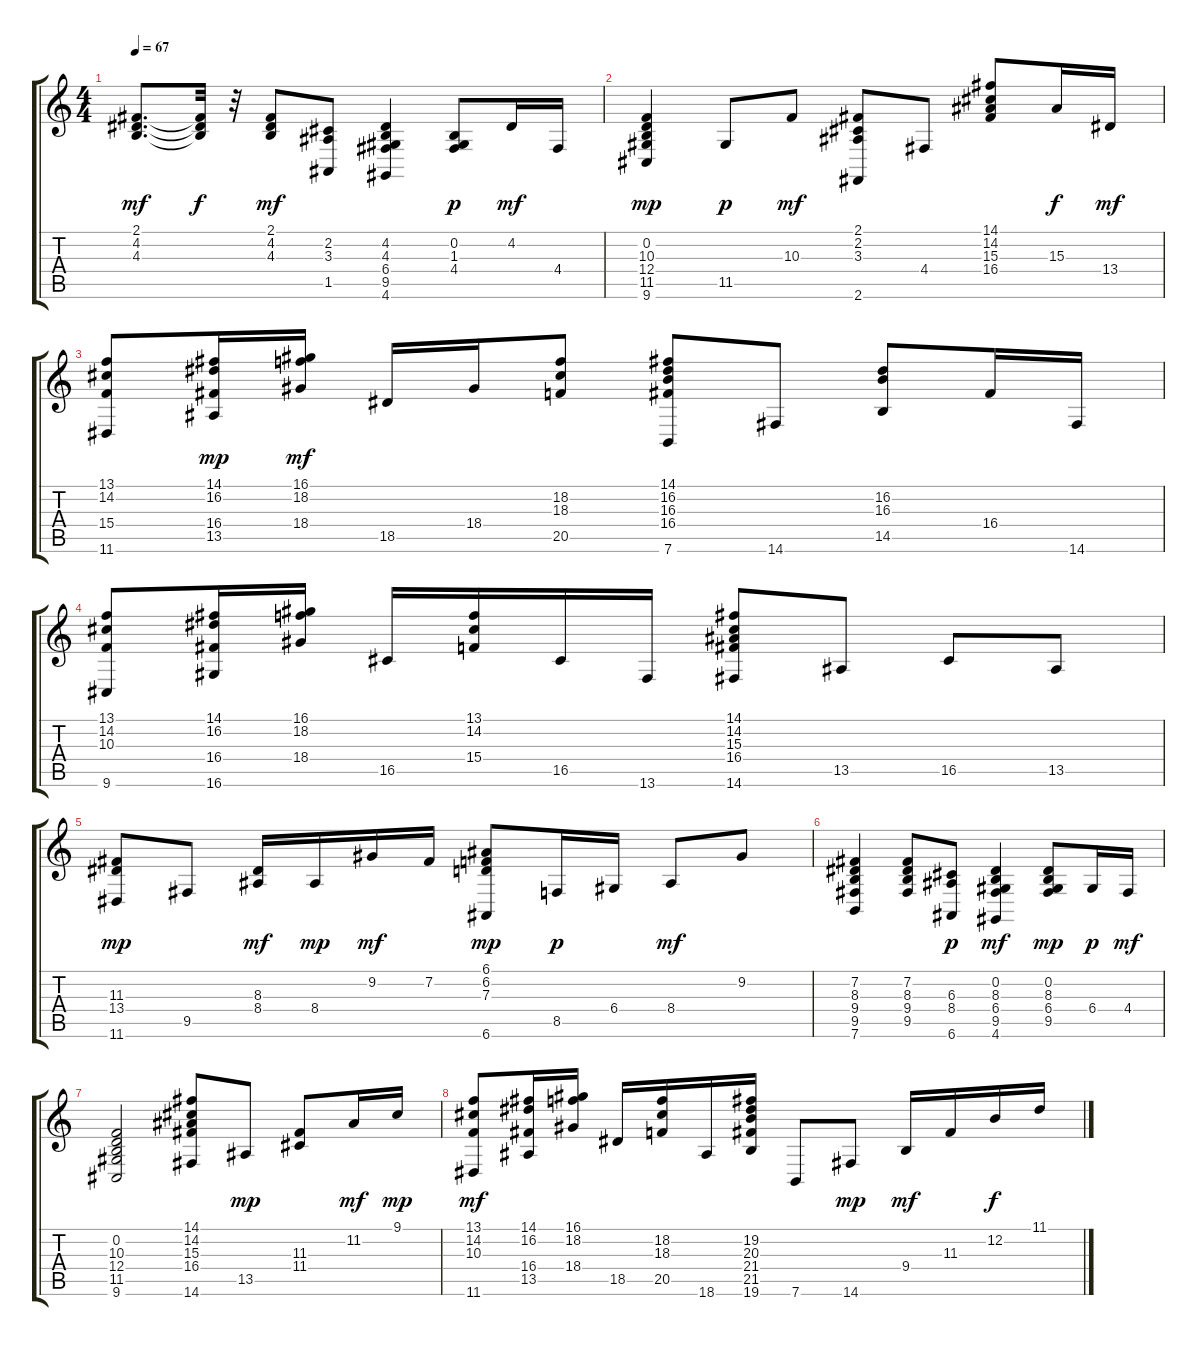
\track "" {instrument acousticgrandpiano}
\staff {score tabs}
\tuning (E4 B3 G3 D3 A2 E2) {hide}
\ts (4 4)
\tempo 67
\clef g2
\ks c
(2.1 4.2 4.3).8{d dy mf} (2.1{t} 4.2{t} 4.3{t}).32{dy f} r.32 (2.1 4.2 4.3).8{dy mf} (2.2 3.3 1.5).8 (4.2 4.3 6.4 9.5 4.6).4 (0.2 1.3 4.4).8{dy p} 4.2.16{dy mf} 4.4.16 |
(0.2 10.3 12.4 11.5 9.6).4{dy mp} 11.5.8{dy p} 10.3.8{dy mf} (2.1 2.2 3.3 2.6).8 4.4.8 (14.1 14.2 15.3 16.4).8 15.3.16{dy f} 13.4.16{dy mf} |
(13.1 14.2 15.4 11.6).8 (14.1 16.2 16.4 13.5).16{dy mp} (16.1 18.2 18.4).16{dy mf} 18.5.16 18.4.16 (18.2 18.3 20.5).8 (14.1 16.2 16.3 16.4 7.6).8 14.6.8 (16.2 16.3 14.5).8 16.4.16 14.6.16 |
(13.1 14.2 10.3 9.6).8 (14.1 16.2 16.4 16.6).16 (16.1 18.2 18.4).16 16.5.16 (13.1 14.2 15.4).16 16.5.16 13.6.16 (14.1 14.2 15.3 16.4 14.6).8 13.5.8 16.5.8 13.5.8 |
(11.3 13.4 11.6).8{dy mp} 9.5.8 (8.3 8.4).16{dy mf} 8.4.16{dy mp} 9.2.16{dy mf} 7.2.16 (6.1 6.2 7.3 6.6).8{dy mp} 8.5.16{dy p} 6.4.16 8.4.8{dy mf} 9.2.8 |
(7.2 8.3 9.4 9.5 7.6).4 (7.2 8.3 9.4 9.5).8 (6.3 8.4 6.6).8{dy p} (0.2 8.3 6.4 9.5 4.6).4{dy mf} (0.2 8.3 6.4 9.5).8{dy mp} 6.4.16{dy p} 4.4.16{dy mf} |
(0.2 10.3 12.4 11.5 9.6).2 (14.1 14.2 15.3 16.4 14.6).8 13.5.8{dy mp} (11.3 11.4).8 11.2.16{dy mf} 9.1.16{dy mp} |
(13.1 14.2 10.3 11.6).8{dy mf} (14.1 16.2 16.4 13.5).16 (16.1 18.2 18.4).16 18.5.16 (18.2 18.3 20.5).16 18.6.16 (19.2 20.3 21.4 21.5 19.6).16 7.6.8 14.6.8{dy mp} 9.4.16{dy mf} 11.3.16 12.2.16{dy f} 11.1.16
